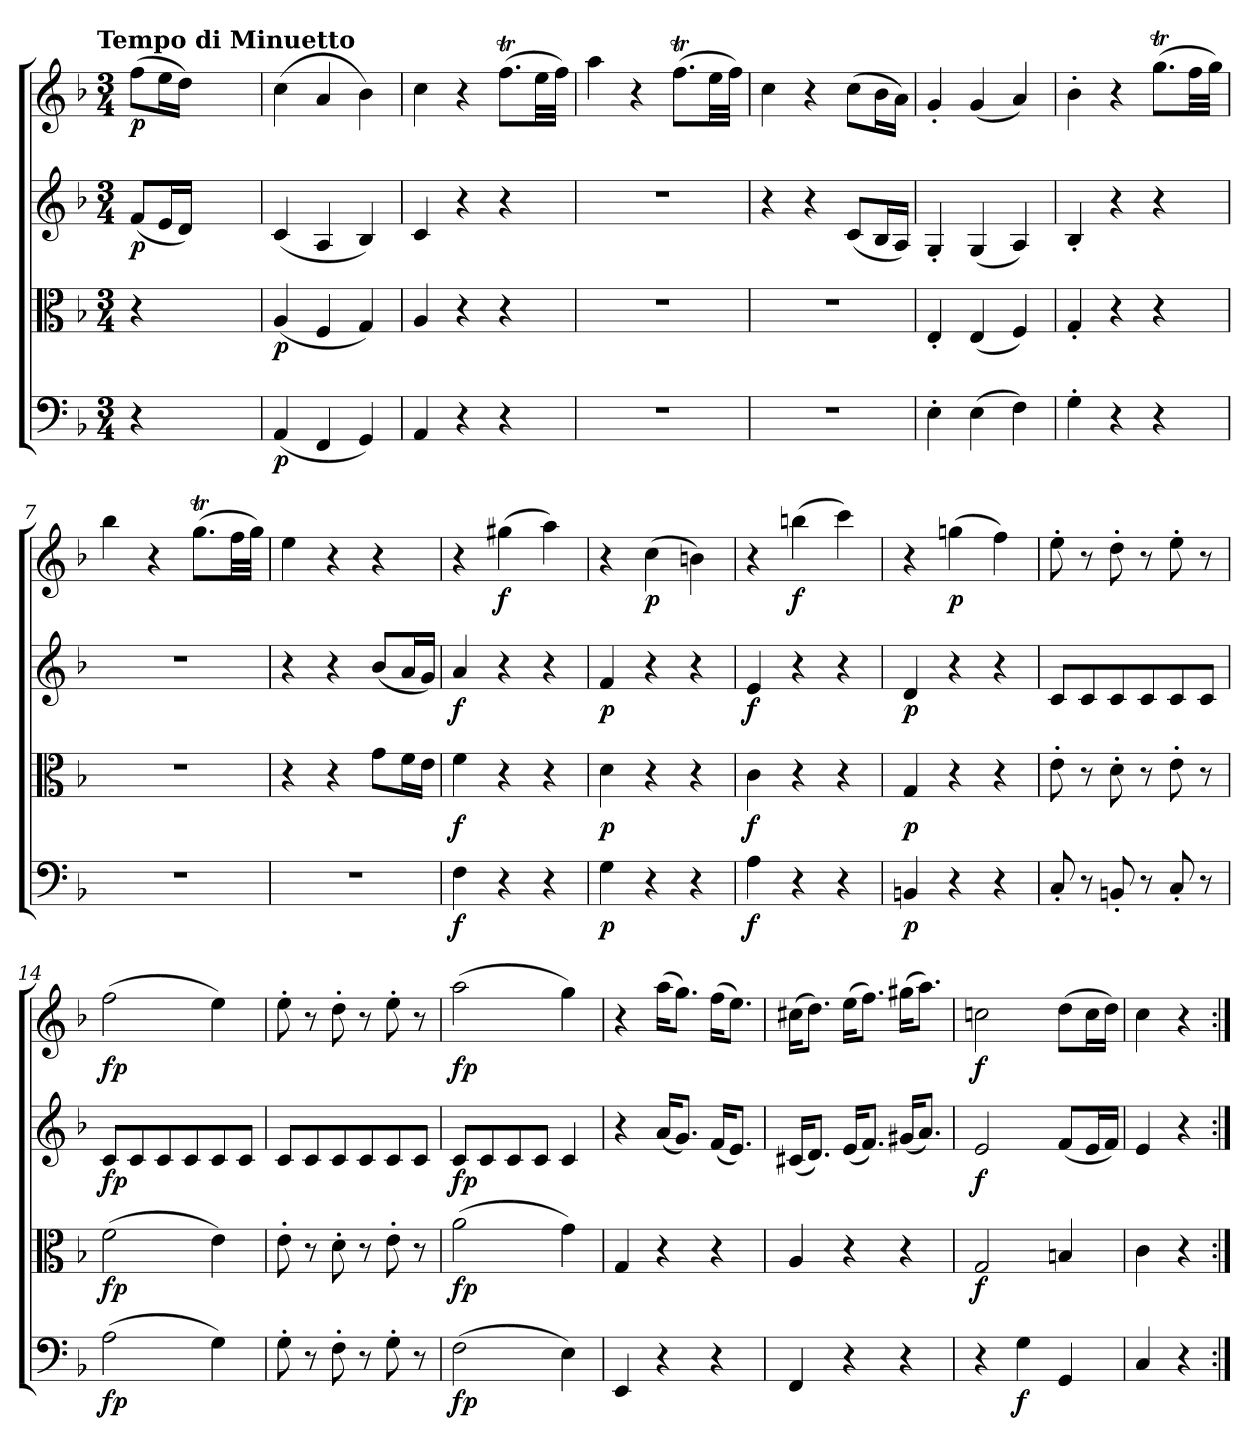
**kern	**dynam	**kern	**dynam	**kern	**dynam	**kern	**dynam
*part4	*part4	*part3	*part3	*part2	*part2	*part1	*part1
*staff4	*staff4	*staff3	*staff3	*staff2	*staff2	*staff1	*staff1
*clefF4	*	*clefC3	*	*clefG2	*	*clefG2	*
*k[b-]	*	*k[b-]	*	*k[b-]	*	*k[b-]	*
*F:	*	*F:	*	*F:	*	*F:	*
!!LO:TX:omd:t=Tempo di Minuetto
*M3/4	*	*M3/4	*	*M3/4	*	*M3/4	*
=	=	=	=	=	=	=	=
4r	.	4r	.	(8f/L	p	(8ff\L	p
.	.	.	.	16e/L	.	16ee\L	.
.	.	.	.	16d/JJ)	.	16dd\JJ)	.
2ryy	.	2ryy	.	2ryy	.	2ryy	.
=1	=1	=1	=1	=1	=1	=1	=1
(4AA/	p	(4A/	p	(4c/	.	(4cc\	.
4FF/	.	4F/	.	4A/	.	4a/	.
4GG/)	.	4G/)	.	4B-/)	.	4b-\)	.
=2	=2	=2	=2	=2	=2	=2	=2
4AA/	.	4A/	.	4c/	.	4cc\	.
4r	.	4r	.	4r	.	4r	.
4r	.	4r	.	4r	.	(8.ffT\L	.
.	.	.	.	.	.	32ee\LL	.
.	.	.	.	.	.	32ff\JJJ)	.
=3	=3	=3	=3	=3	=3	=3	=3
2.r	.	2.r	.	2.r	.	4aa\	.
.	.	.	.	.	.	4r	.
.	.	.	.	.	.	(8.ffT\L	.
.	.	.	.	.	.	32ee\LL	.
.	.	.	.	.	.	32ff\JJJ)	.
=4	=4	=4	=4	=4	=4	=4	=4
2.r	.	2.r	.	4r	.	4cc\	.
.	.	.	.	4r	.	4r	.
.	.	.	.	(8c/L	.	(8cc\L	.
.	.	.	.	16B-/L	.	16b-\L	.
.	.	.	.	16A/JJ)	.	16a\JJ)	.
=5	=5	=5	=5	=5	=5	=5	=5
4E'\	.	4E'/	.	4G'/	.	4g'/	.
(4E\	.	(4E/	.	(4G/	.	(4g/	.
4F\)	.	4F/)	.	4A/)	.	4a/)	.
=6	=6	=6	=6	=6	=6	=6	=6
4G'\	.	4G'/	.	4B-'/	.	4b-'\	.
4r	.	4r	.	4r	.	4r	.
4r	.	4r	.	4r	.	(8.ggT\L	.
.	.	.	.	.	.	32ff\LL	.
.	.	.	.	.	.	32gg\JJJ)	.
=7	=7	=7	=7	=7	=7	=7	=7
2.r	.	2.r	.	2.r	.	4bb-\	.
.	.	.	.	.	.	4r	.
.	.	.	.	.	.	(8.ggT\L	.
.	.	.	.	.	.	32ff\LL	.
.	.	.	.	.	.	32gg\JJJ)	.
=8	=8	=8	=8	=8	=8	=8	=8
2.r	.	4r	.	4r	.	4ee\	.
.	.	4r	.	4r	.	4r	.
.	.	8g\L	.	(8b-/L	.	4r	.
.	.	16f\L	.	16a/L	.	.	.
.	.	16e\JJ	.	16g/JJ)	.	.	.
=9	=9	=9	=9	=9	=9	=9	=9
4F\	f	4f\	f	4a/	f	4r	.
4r	.	4r	.	4r	.	(4gg#X\	f
4r	.	4r	.	4r	.	4aa\)	.
=10	=10	=10	=10	=10	=10	=10	=10
4G\	p	4d\	p	4f/	p	4r	.
4r	.	4r	.	4r	.	(4cc\	p
4r	.	4r	.	4r	.	4bn\)	.
=11	=11	=11	=11	=11	=11	=11	=11
4A\	f	4c\	f	4e/	f	4r	.
4r	.	4r	.	4r	.	(4bbn\	f
4r	.	4r	.	4r	.	4ccc\)	.
=12	=12	=12	=12	=12	=12	=12	=12
4BBn/	p	4G/	p	4d/	p	4r	.
4r	.	4r	.	4r	.	(4ggn\	p
4r	.	4r	.	4r	.	4ff\)	.
=13	=13	=13	=13	=13	=13	=13	=13
8C'/	.	8e'\	.	8c/L	.	8ee'\	.
8r	.	8r	.	8c/	.	8r	.
8BBn'/	.	8d'\	.	8c/	.	8dd'\	.
8r	.	8r	.	8c/	.	8r	.
8C'/	.	8e'\	.	8c/	.	8ee'\	.
8r	.	8r	.	8c/J	.	8r	.
=14	=14	=14	=14	=14	=14	=14	=14
(2A\	fp	(2f\	fp	8c/L	fp	(2ff\	fp
.	.	.	.	8c/	.	.	.
.	.	.	.	8c/	.	.	.
.	.	.	.	8c/	.	.	.
4G\)	.	4e\)	.	8c/	.	4ee\)	.
.	.	.	.	8c/J	.	.	.
=15	=15	=15	=15	=15	=15	=15	=15
8G'\	.	8e'\	.	8c/L	.	8ee'\	.
8r	.	8r	.	8c/	.	8r	.
8F'\	.	8d'\	.	8c/	.	8dd'\	.
8r	.	8r	.	8c/	.	8r	.
8G'\	.	8e'\	.	8c/	.	8ee'\	.
8r	.	8r	.	8c/J	.	8r	.
=16	=16	=16	=16	=16	=16	=16	=16
(2F\	fp	(2a\	fp	8c/L	fp	(2aa\	fp
.	.	.	.	8c/	.	.	.
.	.	.	.	8c/	.	.	.
.	.	.	.	8c/J	.	.	.
4E\)	.	4g\)	.	4c/	.	4gg\)	.
=17	=17	=17	=17	=17	=17	=17	=17
4EE/	.	4G/	.	4r	.	4r	.
4r	.	4r	.	(16a/KL	.	(16aa\KL	.
.	.	.	.	8.g/J)	.	8.gg\J)	.
4r	.	4r	.	(16f/KL	.	(16ff\KL	.
.	.	.	.	8.e/J)	.	8.ee\J)	.
=18	=18	=18	=18	=18	=18	=18	=18
4FF/	.	4A/	.	(16c#X/KL	.	(16cc#X\KL	.
.	.	.	.	8.d/J)	.	8.dd\J)	.
4r	.	4r	.	(16e/KL	.	(16ee\KL	.
.	.	.	.	8.f/J)	.	8.ff\J)	.
4r	.	4r	.	(16g#X/KL	.	(16gg#X\KL	.
.	.	.	.	8.a/J)	.	8.aa\J)	.
=19	=19	=19	=19	=19	=19	=19	=19
4r	.	2G/	f	2e/	f	2ccn\	f
4G\	f	.	.	.	.	.	.
4GG/	.	4Bn/	.	(8f/L	.	(8dd\L	.
.	.	.	.	16e/L	.	16cc\L	.
.	.	.	.	16f/JJ)	.	16dd\JJ)	.
=20	=20	=20	=20	=20	=20	=20	=20
4C/	.	4c\	.	4e/	.	4cc\	.
4r	.	4r	.	4r	.	4r	.
=:|!	=:|!	=:|!	=:|!	=:|!	=:|!	=:|!	=:|!
*-	*-	*-	*-	*-	*-	*-	*-
